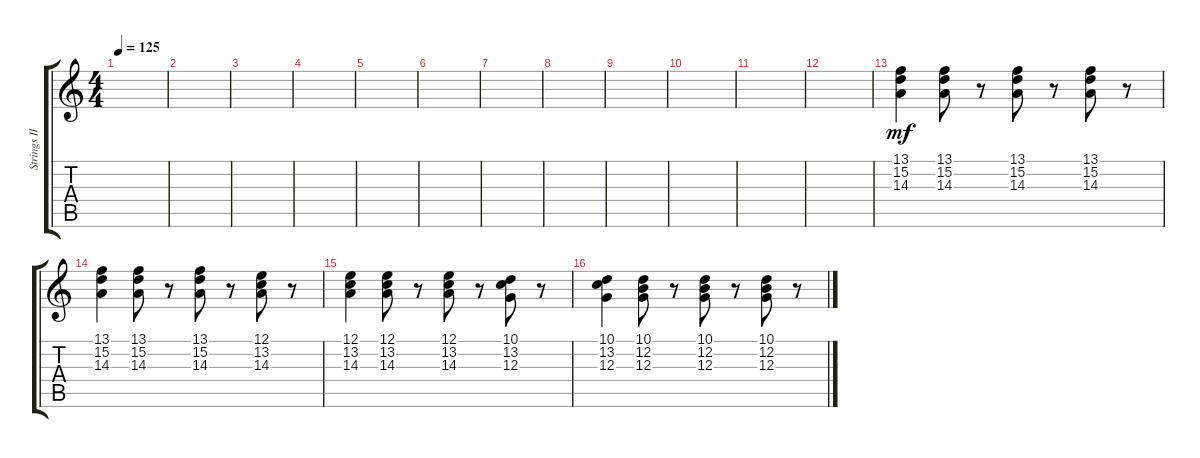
\track ("Strings II" "Strings II") {instrument stringensemble1}
\staff {score tabs}
\tuning (E4 B3 G3 D3 A2 E2) {hide}
\ts (4 4)
\tempo 125
\clef g2
\ks c
|
|
|
|
|
|
|
|
|
|
|
|
(13.1 15.2 14.3).4{dy mf} (13.1 15.2 14.3).8 r.8 (13.1 15.2 14.3).8 r.8 (13.1 15.2 14.3).8 r.8 |
(13.1 15.2 14.3).4 (13.1 15.2 14.3).8 r.8 (13.1 15.2 14.3).8 r.8 (12.1 13.2 14.3).8 r.8 |
(12.1 13.2 14.3).4 (12.1 13.2 14.3).8 r.8 (12.1 13.2 14.3).8 r.8 (10.1 13.2 12.3).8 r.8 |
(10.1 13.2 12.3).4 (10.1 12.2 12.3).8 r.8 (10.1 12.2 12.3).8 r.8 (10.1 12.2 12.3).8 r.8
